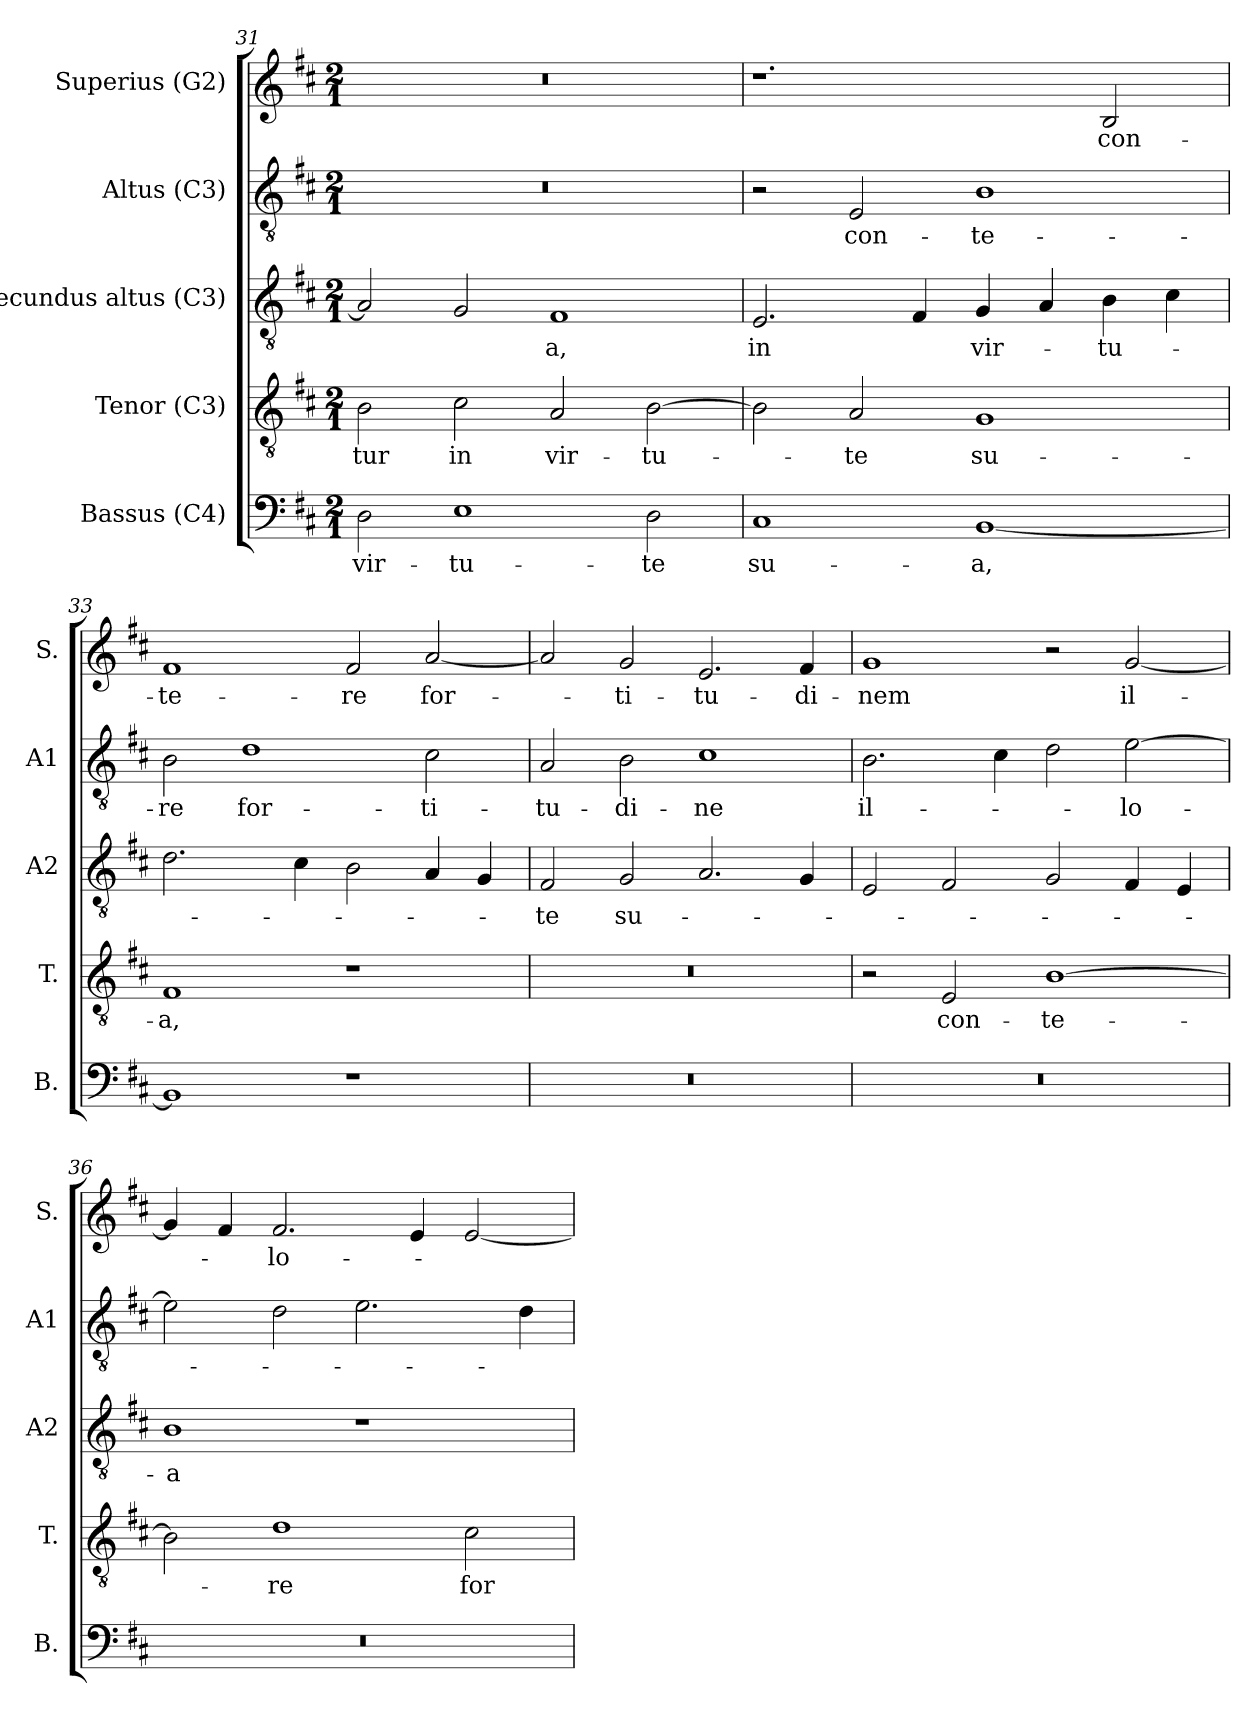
**kern	**text	**kern	**text	**kern	**text	**kern	**text	**kern	**text
*part5	*part5	*part4	*part4	*part3	*part3	*part2	*part2	*part1	*part1
*staff5	*staff5	*staff4	*staff4	*staff3	*staff3	*staff2	*staff2	*staff1	*staff1
*I"Bassus (C4)	*	*I"Tenor (C3)	*	*I"Secundus altus (C3)	*	*I"Altus (C3)	*	*I"Superius (G2)	*
*I'B.	*	*I'T.	*	*I'A2	*	*I'A1	*	*I'S.	*
*clefF4	*	*clefGv2	*	*clefGv2	*	*clefGv2	*	*clefG2	*
*	*	*ITrd7c12	*	*ITrd7c12	*	*	*	*	*
*k[f#c#]	*	*k[f#c#]	*	*k[f#c#]	*	*k[f#c#]	*	*k[f#c#]	*
*D:	*	*D:	*	*D:	*	*D:	*	*D:	*
*M2/1	*	*M2/1	*	*M2/1	*	*M2/1	*	*M2/1	*
=31	=31	=31	=31	=31	=31	=31	=31	=31	=31
!	!LO:LY:b:color=#000000	!	!	!	!	!	!	!	!
!	!	!	!LO:LY:b:color=#000000	!	!	!LO:N:vis=1	!	!LO:N:vis=1	!
2Di\	vir-	2BBi\	-tur	2AAi/]	.	0r	.	0r	.
!	!LO:LY:b:color=#000000	!	!	!	!	!	!	!	!
!	!	!	!LO:LY:b:color=#000000	!	!	!	!	!	!
1Ei	-tu-	2C#i\	in	2GGi/	.	.	.	.	.
!	!	!	!LO:LY:b:color=#000000	!	!	!	!	!	!
!	!	!	!	!	!LO:LY:b:color=#000000	!	!	!	!
.	.	2AAi/	vir-	1FF#i	-a,	.	.	.	.
!	!LO:LY:b:color=#000000	!	!	!	!	!	!	!	!
!	!	!	!LO:LY:b:color=#000000	!	!	!	!	!	!
2Di\	-te	[2BBi\	-tu-	.	.	.	.	.	.
=32	=32	=32	=32	=32	=32	=32	=32	=32	=32
!	!LO:LY:b:color=#000000	!	!	!	!	!	!	!	!
!	!	!	!	!	!LO:LY:b:color=#000000	!	!	!	!
1C#i	su-	2BBi\]	.	2.EEi/	in	2r	.	1.r	.
!	!	!	!LO:LY:b:color=#000000	!	!	!	!	!	!
!	!	!	!	!	!	!	!LO:LY:b:color=#000000	!	!
.	.	2AAi/	-te	.	.	2Ei/	con-	.	.
.	.	.	.	4FF#i/	.	.	.	.	.
!	!LO:LY:b:color=#000000	!	!	!	!	!	!	!	!
!	!	!	!LO:LY:b:color=#000000	!	!	!	!	!	!
!	!	!	!	!	!LO:LY:b:color=#000000	!	!	!	!
!	!	!	!	!	!	!	!LO:LY:b:color=#000000	!	!
[1BBi	-a,	1GGi	su-	4GGi/	vir-	1Bi	-te-	.	.
.	.	.	.	4AAi/	.	.	.	.	.
!	!	!	!	!	!LO:LY:b:color=#000000	!	!	!	!
!	!	!	!	!	!	!	!	!	!LO:LY:b:color=#000000
.	.	.	.	4BBi\	-tu-	.	.	2Bi/	con-
.	.	.	.	4C#i\	.	.	.	.	.
!!LO:LB:g=z
=33	=33	=33	=33	=33	=33	=33	=33	=33	=33
!	!	!	!LO:LY:b:color=#000000	!	!	!	!	!	!
!	!	!	!	!	!	!	!LO:LY:b:color=#000000	!	!
!	!	!	!	!	!	!	!	!	!LO:LY:b:color=#000000
1BBi]	.	1FF#i	-a,	2.Di\	.	2Bi\	-re	1f#i	-te-
!	!	!	!	!	!	!	!LO:LY:b:color=#000000	!	!
.	.	.	.	.	.	1di	for-	.	.
.	.	.	.	4C#i\	.	.	.	.	.
!	!	!	!	!	!	!	!	!	!LO:LY:b:color=#000000
1r	.	1r	.	2BBi\	.	.	.	2f#i/	-re
!	!	!	!	!	!	!	!LO:LY:b:color=#000000	!	!
!	!	!	!	!	!	!	!	!	!LO:LY:b:color=#000000
.	.	.	.	4AAi/	.	2c#i\	-ti-	[2ai/	for-
.	.	.	.	4GGi/	.	.	.	.	.
=34	=34	=34	=34	=34	=34	=34	=34	=34	=34
!LO:N:vis=1	!	!LO:N:vis=1	!	!	!	!	!	!	!
!	!	!	!	!	!LO:LY:b:color=#000000	!	!	!	!
!	!	!	!	!	!	!	!LO:LY:b:color=#000000	!	!
0r	.	0r	.	2FF#i/	-te	2Ai/	-tu-	2ai/]	.
!	!	!	!	!	!LO:LY:b:color=#000000	!	!	!	!
!	!	!	!	!	!	!	!LO:LY:b:color=#000000	!	!
!	!	!	!	!	!	!	!	!	!LO:LY:b:color=#000000
.	.	.	.	2GGi/	su-	2Bi\	-di-	2gi/	-ti-
!	!	!	!	!	!	!	!LO:LY:b:color=#000000	!	!
!	!	!	!	!	!	!	!	!	!LO:LY:b:color=#000000
.	.	.	.	2.AAi/	.	1c#i	-ne	2.ei/	-tu-
!	!	!	!	!	!	!	!	!	!LO:LY:b:color=#000000
.	.	.	.	4GGi/	.	.	.	4f#i/	-di-
=35	=35	=35	=35	=35	=35	=35	=35	=35	=35
!LO:N:vis=1	!	!	!	!	!	!	!	!	!
!	!	!	!	!	!	!	!LO:LY:b:color=#000000	!	!
!	!	!	!	!	!	!	!	!	!LO:LY:b:color=#000000
0r	.	2r	.	2EEi/	.	2.Bi\	il-	1gi	-nem
!	!	!	!LO:LY:b:color=#000000	!	!	!	!	!	!
.	.	2EEi/	con-	2FF#i/	.	.	.	.	.
.	.	.	.	.	.	4c#i\	.	.	.
!	!	!	!LO:LY:b:color=#000000	!	!	!	!	!	!
.	.	[1BBi	-te-	2GGi/	.	2di\	.	2r	.
!	!	!	!	!	!	!	!LO:LY:b:color=#000000	!	!
!	!	!	!	!	!	!	!	!	!LO:LY:b:color=#000000
.	.	.	.	4FF#i/	.	[2ei\	-lo-	[2gi/	il-
.	.	.	.	4EEi/	.	.	.	.	.
=36	=36	=36	=36	=36	=36	=36	=36	=36	=36
!LO:N:vis=1	!	!	!	!	!	!	!	!	!
!	!	!	!	!	!LO:LY:b:color=#000000	!	!	!	!
0r	.	2BBi\]	.	1BBi	-a	2ei\]	.	4gi/]	.
.	.	.	.	.	.	.	.	4f#i/	.
!	!	!	!LO:LY:b:color=#000000	!	!	!	!	!	!
!	!	!	!	!	!	!	!	!	!LO:LY:b:color=#000000
.	.	1Di	-re	.	.	2di\	.	2.f#i/	-lo-
.	.	.	.	1r	.	2.ei\	.	.	.
.	.	.	.	.	.	.	.	4ei/	.
!	!	!	!LO:LY:b:color=#000000	!	!	!	!	!	!
.	.	2C#i\	for-	.	.	.	.	[2ei/	.
.	.	.	.	.	.	4di\	.	.	.
=	=	=	=	=	=	=	=	=	=
*-	*-	*-	*-	*-	*-	*-	*-	*-	*-
